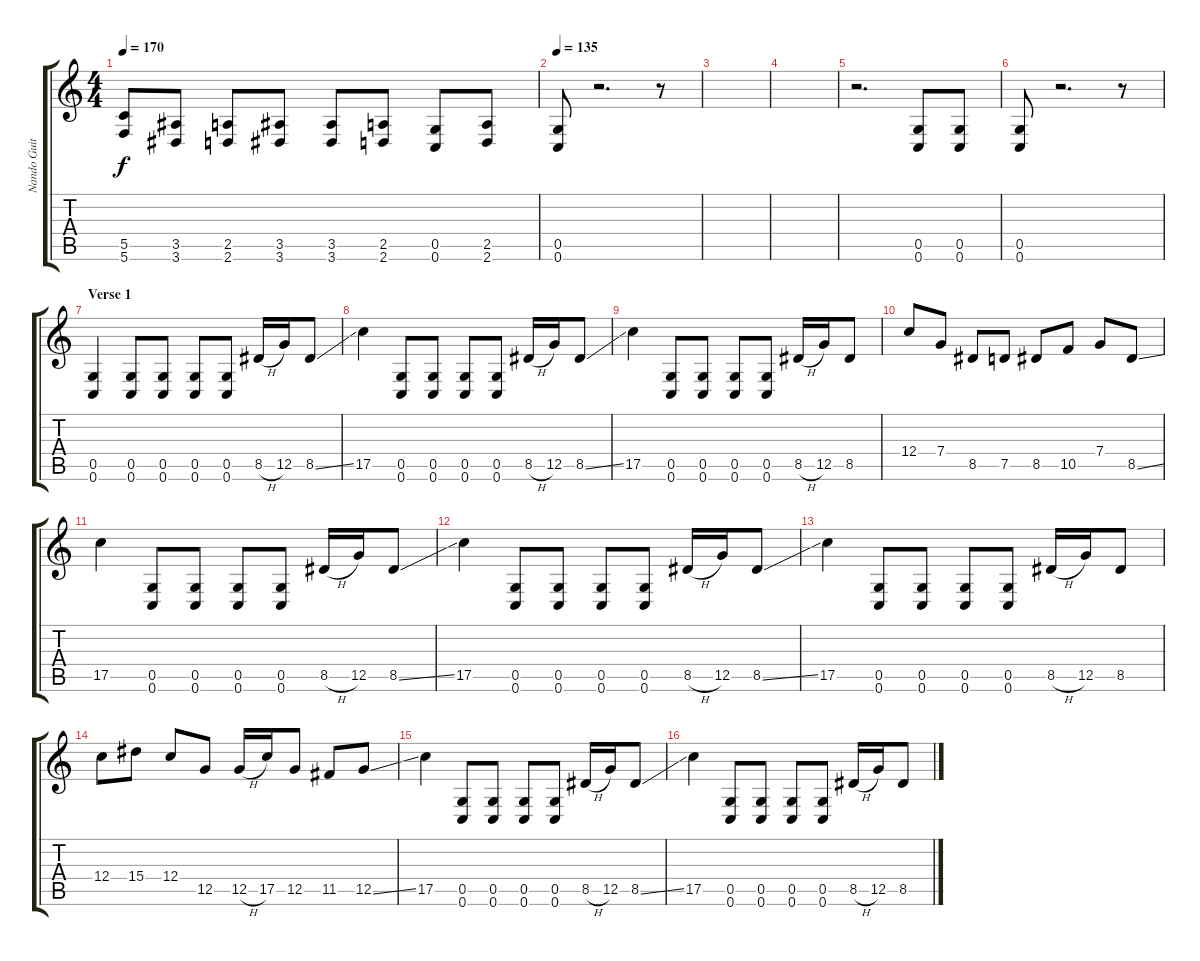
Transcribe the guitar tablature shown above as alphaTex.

\track ("Nando Guitar 2" "Nando Guit") {instrument overdrivenguitar}
\staff {score tabs}
\tuning (D4 A3 F3 C3 G2 C2) {hide}
\ts (4 4)
\tempo 170
\clef g2
\ks c
(5.5 5.6).8{dy f} (3.5 3.6).8 (2.5 2.6).8 (3.5 3.6).8 (3.5 3.6).8 (2.5 2.6).8 (0.5 0.6).8 (2.5 2.6).8 |
\tempo 135
(0.5 0.6).8 r.2{d} r.8 |
|
|
r.2{d} (0.5 0.6).8 (0.5 0.6).8 |
(0.5 0.6).8 r.2{d} r.8 |
\section ("" "Verse 1")
(0.5 0.6).4 (0.5 0.6).8 (0.5 0.6).8 (0.5 0.6).8 (0.5 0.6).8 8.5{h}.16 12.5.16 8.5{ss}.8 |
17.5.4 (0.5 0.6).8 (0.5 0.6).8 (0.5 0.6).8 (0.5 0.6).8 8.5{h}.16 12.5.16 8.5{ss}.8 |
17.5.4 (0.5 0.6).8 (0.5 0.6).8 (0.5 0.6).8 (0.5 0.6).8 8.5{h}.16 12.5.16 8.5.8 |
12.4.8 7.4.8 8.5.8 7.5.8 8.5.8 10.5.8 7.4.8 8.5{ss}.8 |
17.5.4 (0.5 0.6).8 (0.5 0.6).8 (0.5 0.6).8 (0.5 0.6).8 8.5{h}.16 12.5.16 8.5{ss}.8 |
17.5.4 (0.5 0.6).8 (0.5 0.6).8 (0.5 0.6).8 (0.5 0.6).8 8.5{h}.16 12.5.16 8.5{ss}.8 |
17.5.4 (0.5 0.6).8 (0.5 0.6).8 (0.5 0.6).8 (0.5 0.6).8 8.5{h}.16 12.5.16 8.5.8 |
12.4.8 15.4.8 12.4.8 12.5.8 12.5{h}.16 17.5.16 12.5.8 11.5.8 12.5{ss}.8 |
17.5.4 (0.5 0.6).8 (0.5 0.6).8 (0.5 0.6).8 (0.5 0.6).8 8.5{h}.16 12.5.16 8.5{ss}.8 |
17.5.4 (0.5 0.6).8 (0.5 0.6).8 (0.5 0.6).8 (0.5 0.6).8 8.5{h}.16 12.5.16 8.5{ss}.8
